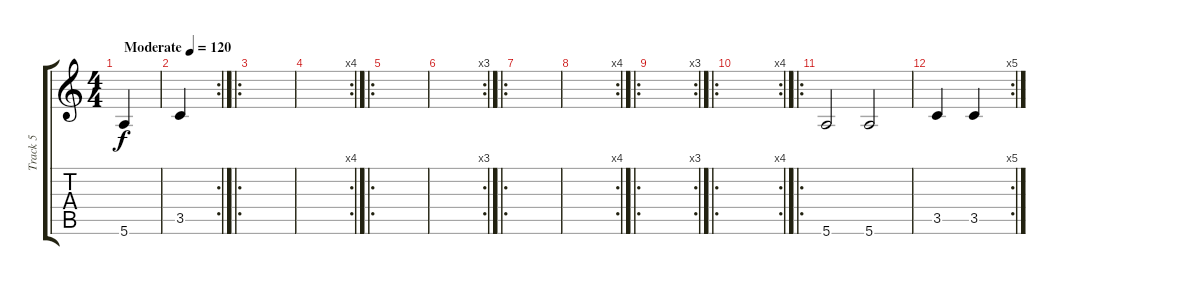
\track ("Track 5" "Track 5") {instrument guitarharmonics}
\staff {score tabs}
\tuning (E4 B3 G3 D3 A2 E2) {hide}
\ts (4 4)
\tempo (120 "Moderate")
\clef g2
\ks c
5.6.4{dy f instrument guitarharmonics} |
\rc 2
3.5.4 |
\ro
|
\rc 4
|
\ro
|
\rc 3
|
\ro
|
\rc 4
|
\ro
\rc 3
|
\ro
\rc 4
|
\ro
5.6.2 5.6.2 |
\rc 5
3.5.4 3.5.4
